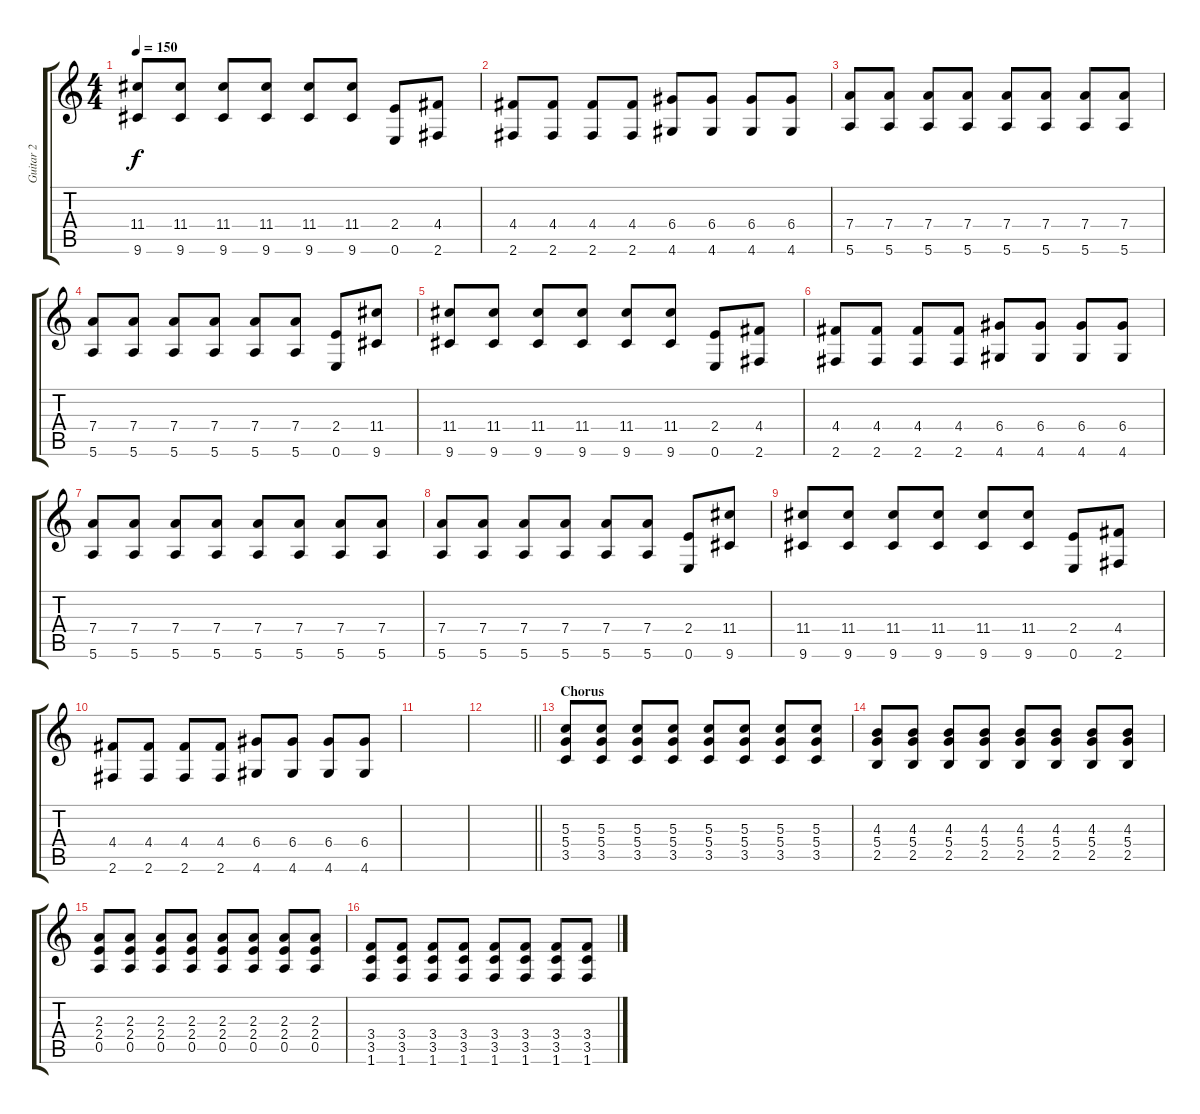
\track ("Guitar 2" "Guitar 2") {instrument distortionguitar}
\staff {score tabs}
\tuning (E4 B3 G3 D3 A2 E2) {hide}
\ts (4 4)
\tempo 150
\clef g2
\ks c
(11.4 9.6).8{dy f} (11.4 9.6).8 (11.4 9.6).8 (11.4 9.6).8 (11.4 9.6).8 (11.4 9.6).8 (2.4 0.6).8 (4.4 2.6).8 |
(4.4 2.6).8 (4.4 2.6).8 (4.4 2.6).8 (4.4 2.6).8 (6.4 4.6).8 (6.4 4.6).8 (6.4 4.6).8 (6.4 4.6).8 |
(7.4 5.6).8 (7.4 5.6).8 (7.4 5.6).8 (7.4 5.6).8 (7.4 5.6).8 (7.4 5.6).8 (7.4 5.6).8 (7.4 5.6).8 |
(7.4 5.6).8 (7.4 5.6).8 (7.4 5.6).8 (7.4 5.6).8 (7.4 5.6).8 (7.4 5.6).8 (2.4 0.6).8 (11.4 9.6).8 |
(11.4 9.6).8 (11.4 9.6).8 (11.4 9.6).8 (11.4 9.6).8 (11.4 9.6).8 (11.4 9.6).8 (2.4 0.6).8 (4.4 2.6).8 |
(4.4 2.6).8 (4.4 2.6).8 (4.4 2.6).8 (4.4 2.6).8 (6.4 4.6).8 (6.4 4.6).8 (6.4 4.6).8 (6.4 4.6).8 |
(7.4 5.6).8 (7.4 5.6).8 (7.4 5.6).8 (7.4 5.6).8 (7.4 5.6).8 (7.4 5.6).8 (7.4 5.6).8 (7.4 5.6).8 |
(7.4 5.6).8 (7.4 5.6).8 (7.4 5.6).8 (7.4 5.6).8 (7.4 5.6).8 (7.4 5.6).8 (2.4 0.6).8 (11.4 9.6).8 |
(11.4 9.6).8 (11.4 9.6).8 (11.4 9.6).8 (11.4 9.6).8 (11.4 9.6).8 (11.4 9.6).8 (2.4 0.6).8 (4.4 2.6).8 |
(4.4 2.6).8 (4.4 2.6).8 (4.4 2.6).8 (4.4 2.6).8 (6.4 4.6).8 (6.4 4.6).8 (6.4 4.6).8 (6.4 4.6).8 |
|
\barLineRight lightlight
|
\section ("" "Chorus")
(5.3 5.4 3.5).8 (5.3 5.4 3.5).8 (5.3 5.4 3.5).8 (5.3 5.4 3.5).8 (5.3 5.4 3.5).8 (5.3 5.4 3.5).8 (5.3 5.4 3.5).8 (5.3 5.4 3.5).8 |
(4.3 5.4 2.5).8 (4.3 5.4 2.5).8 (4.3 5.4 2.5).8 (4.3 5.4 2.5).8 (4.3 5.4 2.5).8 (4.3 5.4 2.5).8 (4.3 5.4 2.5).8 (4.3 5.4 2.5).8 |
(2.3 2.4 0.5).8 (2.3 2.4 0.5).8 (2.3 2.4 0.5).8 (2.3 2.4 0.5).8 (2.3 2.4 0.5).8 (2.3 2.4 0.5).8 (2.3 2.4 0.5).8 (2.3 2.4 0.5).8 |
(3.4 3.5 1.6).8 (3.4 3.5 1.6).8 (3.4 3.5 1.6).8 (3.4 3.5 1.6).8 (3.4 3.5 1.6).8 (3.4 3.5 1.6).8 (3.4 3.5 1.6).8 (3.4 3.5 1.6).8
